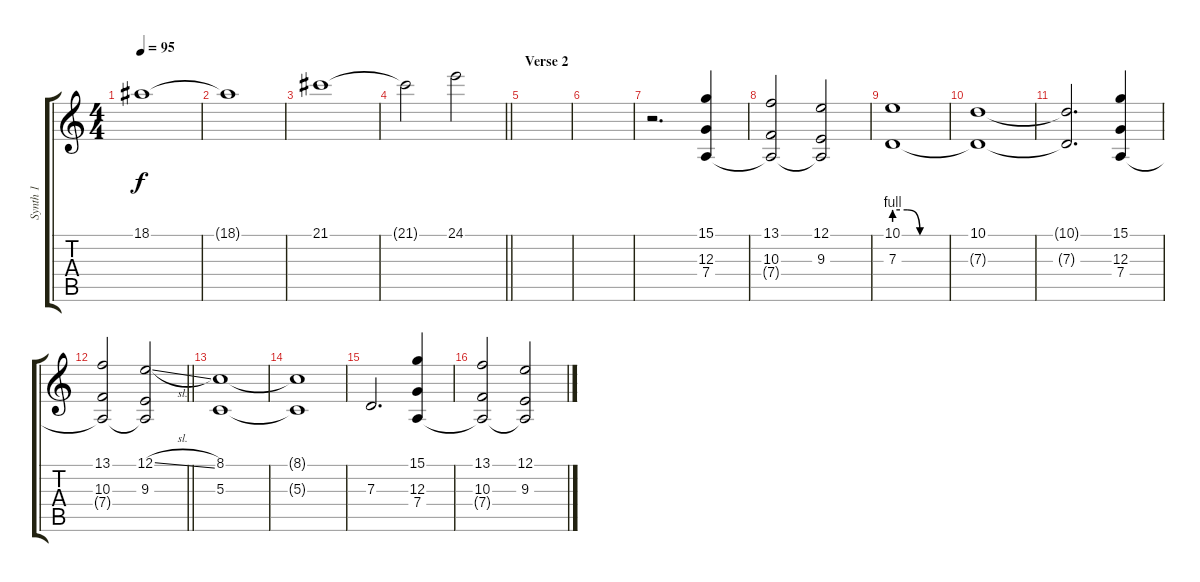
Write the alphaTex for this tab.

\track ("Synth 1" "Synth 1") {instrument stringensemble2}
\staff {score tabs}
\tuning (E4 B3 G3 D3 A2 E2) {hide}
\ts (4 4)
\tempo 95
\clef g2
\ks c
18.1.1{dy f} |
18.1{t}.1 |
21.1.1 |
\barLineRight lightlight
21.1{t}.2 24.1.2 |
\section ("" "Verse 2")
|
|
r.2{d} (15.1 12.3 7.4).4 |
(13.1 10.3 7.4{t}).2 (12.1 9.3 7.4{t}).2 |
(10.1{be (custom 0 4 15 4 30 0 60 0)} 7.3).1 |
(10.1 7.3{t}).1 |
(10.1{t} 7.3{t}).2{d} (15.1 12.3 7.4).4 |
\barLineRight lightlight
(13.1 10.3 7.4{t}).2 (12.1{sl} 9.3 7.4{t}).2 |
(8.1 5.3).1 |
(8.1{t} 5.3{t}).1 |
7.3.2{d} (15.1 12.3 7.4).4 |
(13.1 10.3 7.4{t}).2 (12.1{sl} 9.3 7.4{t}).2
